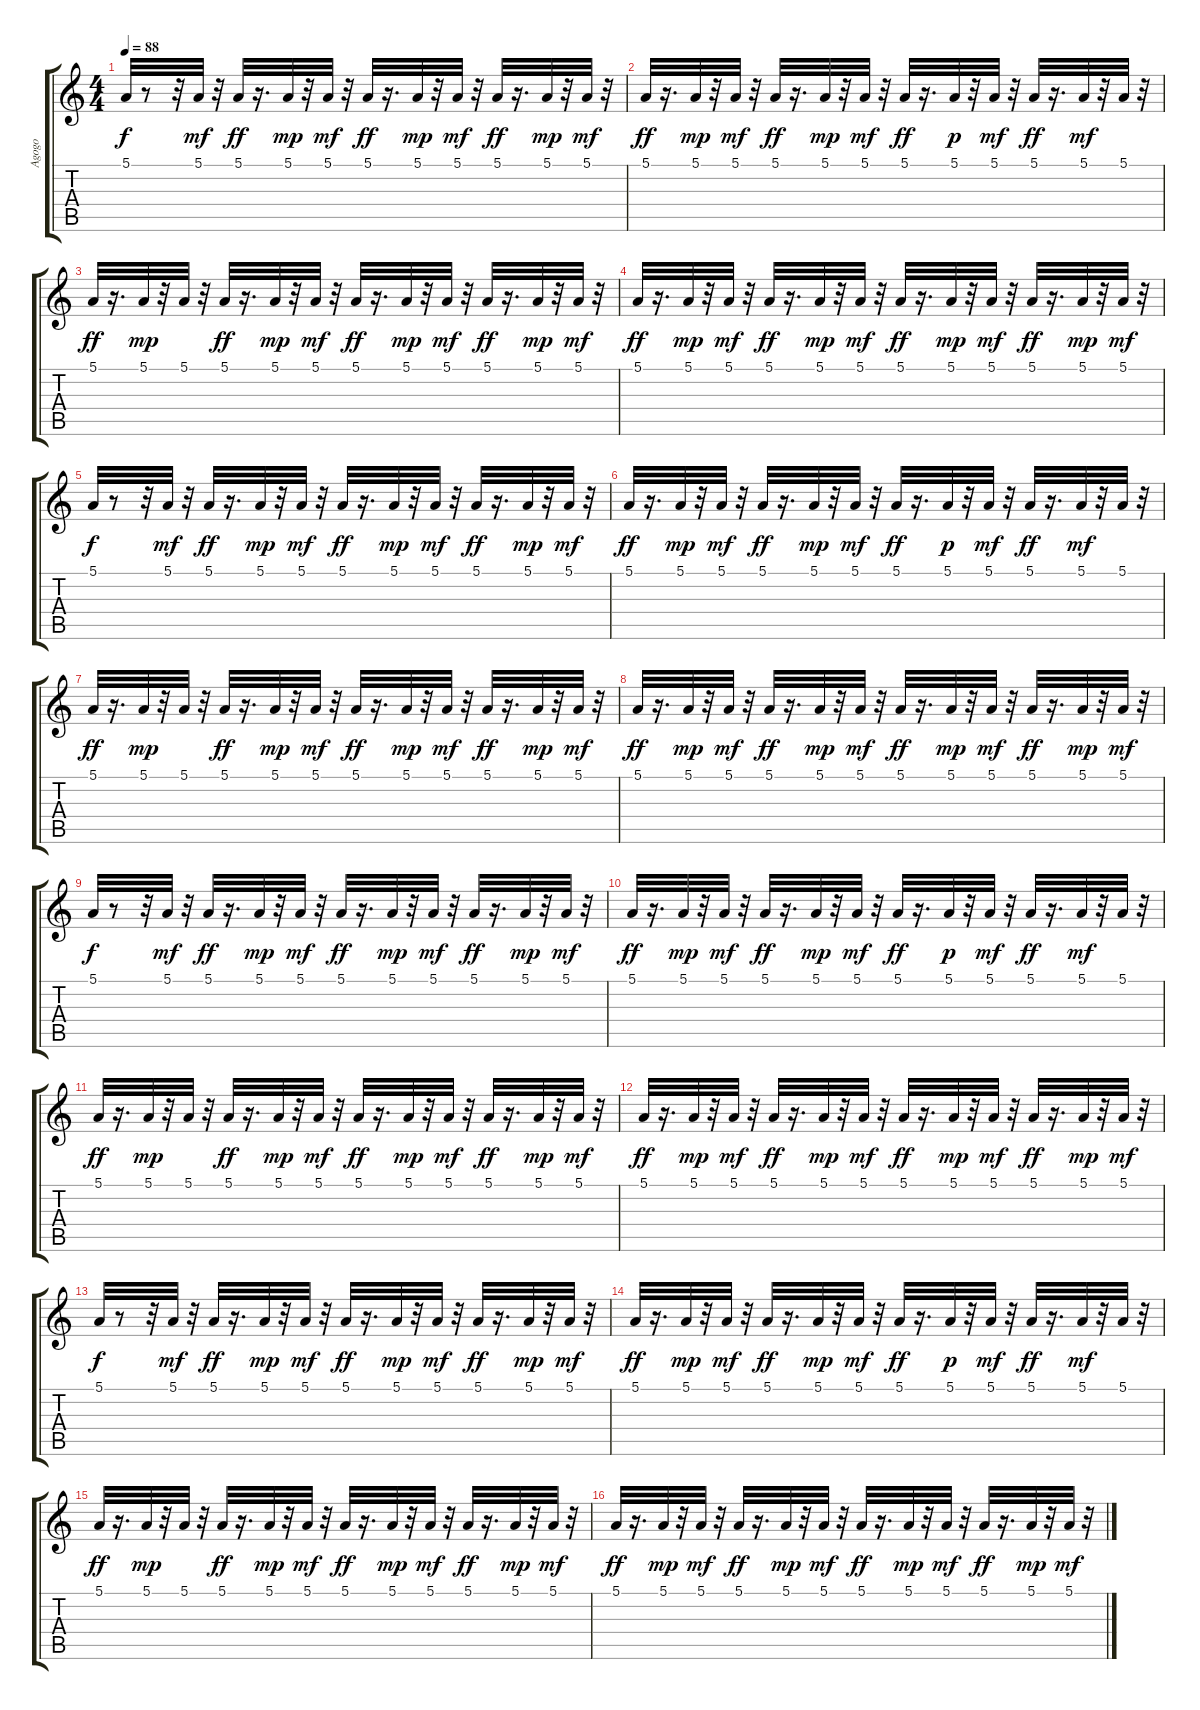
\track ("Agogo" "Agogo") {instrument agogo}
\staff {score tabs}
\tuning (E4 B3 G3 D3 A2 E2) {hide}
\ts (4 4)
\tempo 88
\clef g2
\ks c
5.1.32{dy f} r.8 r.32 5.1.32{dy mf} r.32 5.1.32{dy ff} r.16{d} 5.1.32{dy mp} r.32 5.1.32{dy mf} r.32 5.1.32{dy ff} r.16{d} 5.1.32{dy mp} r.32 5.1.32{dy mf} r.32 5.1.32{dy ff} r.16{d} 5.1.32{dy mp} r.32 5.1.32{dy mf} r.32 |
5.1.32{dy ff} r.16{d} 5.1.32{dy mp} r.32 5.1.32{dy mf} r.32 5.1.32{dy ff} r.16{d} 5.1.32{dy mp} r.32 5.1.32{dy mf} r.32 5.1.32{dy ff} r.16{d} 5.1.32{dy p} r.32 5.1.32{dy mf} r.32 5.1.32{dy ff} r.16{d} 5.1.32{dy mf} r.32 5.1.32 r.32 |
5.1.32{dy ff} r.16{d} 5.1.32{dy mp} r.32 5.1.32 r.32 5.1.32{dy ff} r.16{d} 5.1.32{dy mp} r.32 5.1.32{dy mf} r.32 5.1.32{dy ff} r.16{d} 5.1.32{dy mp} r.32 5.1.32{dy mf} r.32 5.1.32{dy ff} r.16{d} 5.1.32{dy mp} r.32 5.1.32{dy mf} r.32 |
5.1.32{dy ff} r.16{d} 5.1.32{dy mp} r.32 5.1.32{dy mf} r.32 5.1.32{dy ff} r.16{d} 5.1.32{dy mp} r.32 5.1.32{dy mf} r.32 5.1.32{dy ff} r.16{d} 5.1.32{dy mp} r.32 5.1.32{dy mf} r.32 5.1.32{dy ff} r.16{d} 5.1.32{dy mp} r.32 5.1.32{dy mf} r.32 |
5.1.32{dy f} r.8 r.32 5.1.32{dy mf} r.32 5.1.32{dy ff} r.16{d} 5.1.32{dy mp} r.32 5.1.32{dy mf} r.32 5.1.32{dy ff} r.16{d} 5.1.32{dy mp} r.32 5.1.32{dy mf} r.32 5.1.32{dy ff} r.16{d} 5.1.32{dy mp} r.32 5.1.32{dy mf} r.32 |
5.1.32{dy ff} r.16{d} 5.1.32{dy mp} r.32 5.1.32{dy mf} r.32 5.1.32{dy ff} r.16{d} 5.1.32{dy mp} r.32 5.1.32{dy mf} r.32 5.1.32{dy ff} r.16{d} 5.1.32{dy p} r.32 5.1.32{dy mf} r.32 5.1.32{dy ff} r.16{d} 5.1.32{dy mf} r.32 5.1.32 r.32 |
5.1.32{dy ff} r.16{d} 5.1.32{dy mp} r.32 5.1.32 r.32 5.1.32{dy ff} r.16{d} 5.1.32{dy mp} r.32 5.1.32{dy mf} r.32 5.1.32{dy ff} r.16{d} 5.1.32{dy mp} r.32 5.1.32{dy mf} r.32 5.1.32{dy ff} r.16{d} 5.1.32{dy mp} r.32 5.1.32{dy mf} r.32 |
5.1.32{dy ff} r.16{d} 5.1.32{dy mp} r.32 5.1.32{dy mf} r.32 5.1.32{dy ff} r.16{d} 5.1.32{dy mp} r.32 5.1.32{dy mf} r.32 5.1.32{dy ff} r.16{d} 5.1.32{dy mp} r.32 5.1.32{dy mf} r.32 5.1.32{dy ff} r.16{d} 5.1.32{dy mp} r.32 5.1.32{dy mf} r.32 |
5.1.32{dy f} r.8 r.32 5.1.32{dy mf} r.32 5.1.32{dy ff} r.16{d} 5.1.32{dy mp} r.32 5.1.32{dy mf} r.32 5.1.32{dy ff} r.16{d} 5.1.32{dy mp} r.32 5.1.32{dy mf} r.32 5.1.32{dy ff} r.16{d} 5.1.32{dy mp} r.32 5.1.32{dy mf} r.32 |
5.1.32{dy ff} r.16{d} 5.1.32{dy mp} r.32 5.1.32{dy mf} r.32 5.1.32{dy ff} r.16{d} 5.1.32{dy mp} r.32 5.1.32{dy mf} r.32 5.1.32{dy ff} r.16{d} 5.1.32{dy p} r.32 5.1.32{dy mf} r.32 5.1.32{dy ff} r.16{d} 5.1.32{dy mf} r.32 5.1.32 r.32 |
5.1.32{dy ff} r.16{d} 5.1.32{dy mp} r.32 5.1.32 r.32 5.1.32{dy ff} r.16{d} 5.1.32{dy mp} r.32 5.1.32{dy mf} r.32 5.1.32{dy ff} r.16{d} 5.1.32{dy mp} r.32 5.1.32{dy mf} r.32 5.1.32{dy ff} r.16{d} 5.1.32{dy mp} r.32 5.1.32{dy mf} r.32 |
5.1.32{dy ff} r.16{d} 5.1.32{dy mp} r.32 5.1.32{dy mf} r.32 5.1.32{dy ff} r.16{d} 5.1.32{dy mp} r.32 5.1.32{dy mf} r.32 5.1.32{dy ff} r.16{d} 5.1.32{dy mp} r.32 5.1.32{dy mf} r.32 5.1.32{dy ff} r.16{d} 5.1.32{dy mp} r.32 5.1.32{dy mf} r.32 |
5.1.32{dy f} r.8 r.32 5.1.32{dy mf} r.32 5.1.32{dy ff} r.16{d} 5.1.32{dy mp} r.32 5.1.32{dy mf} r.32 5.1.32{dy ff} r.16{d} 5.1.32{dy mp} r.32 5.1.32{dy mf} r.32 5.1.32{dy ff} r.16{d} 5.1.32{dy mp} r.32 5.1.32{dy mf} r.32 |
5.1.32{dy ff} r.16{d} 5.1.32{dy mp} r.32 5.1.32{dy mf} r.32 5.1.32{dy ff} r.16{d} 5.1.32{dy mp} r.32 5.1.32{dy mf} r.32 5.1.32{dy ff} r.16{d} 5.1.32{dy p} r.32 5.1.32{dy mf} r.32 5.1.32{dy ff} r.16{d} 5.1.32{dy mf} r.32 5.1.32 r.32 |
5.1.32{dy ff} r.16{d} 5.1.32{dy mp} r.32 5.1.32 r.32 5.1.32{dy ff} r.16{d} 5.1.32{dy mp} r.32 5.1.32{dy mf} r.32 5.1.32{dy ff} r.16{d} 5.1.32{dy mp} r.32 5.1.32{dy mf} r.32 5.1.32{dy ff} r.16{d} 5.1.32{dy mp} r.32 5.1.32{dy mf} r.32 |
5.1.32{dy ff} r.16{d} 5.1.32{dy mp} r.32 5.1.32{dy mf} r.32 5.1.32{dy ff} r.16{d} 5.1.32{dy mp} r.32 5.1.32{dy mf} r.32 5.1.32{dy ff} r.16{d} 5.1.32{dy mp} r.32 5.1.32{dy mf} r.32 5.1.32{dy ff} r.16{d} 5.1.32{dy mp} r.32 5.1.32{dy mf} r.32
